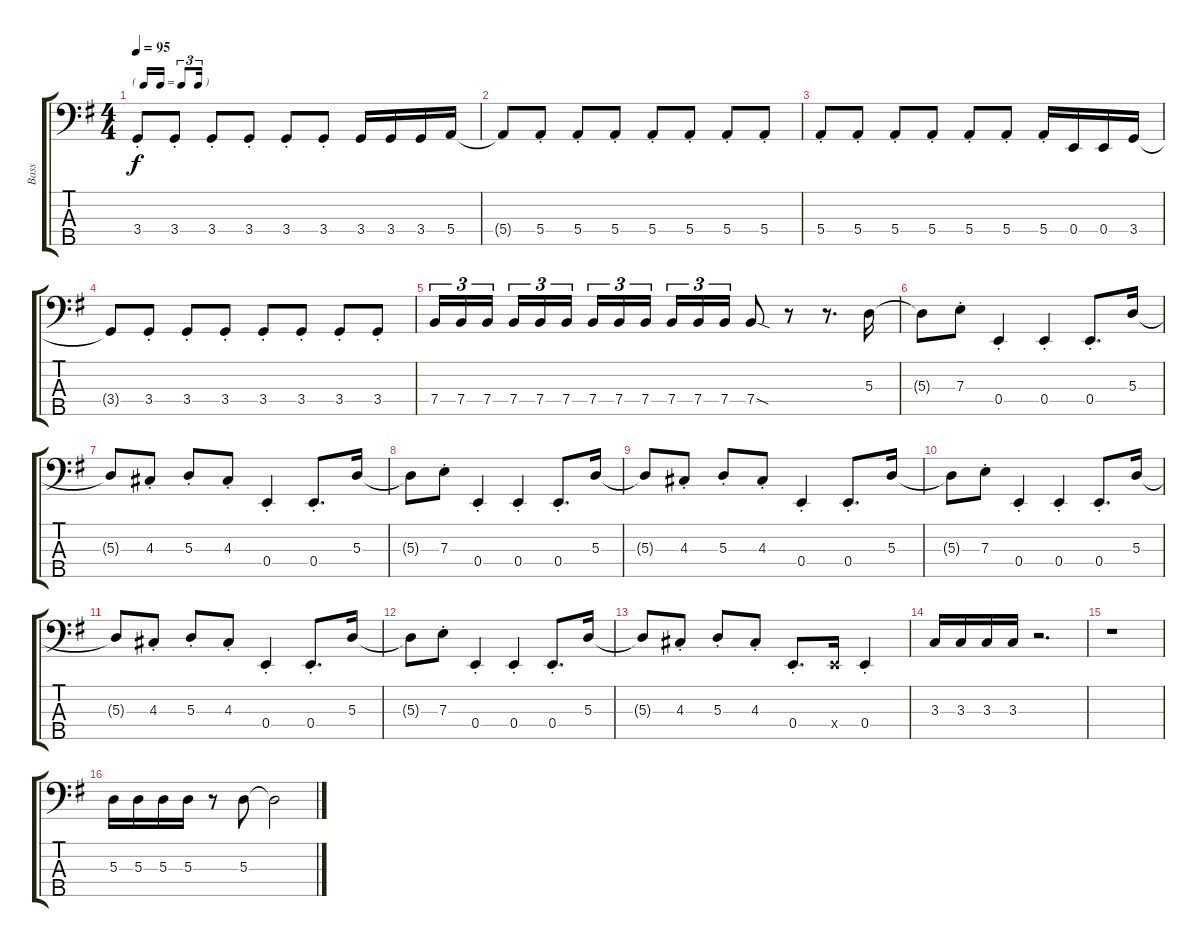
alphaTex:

\track ("Bass" "Bass") {instrument electricbassfinger}
\staff {score tabs}
\tuning (G2 D2 A1 E1 B0) {hide}
\ts (4 4)
\tf triplet16th
\tempo 95
\clef f4
\ks eminor
3.4{st}.8{dy f} 3.4{st}.8 3.4{st}.8 3.4{st}.8 3.4{st}.8 3.4{st}.8 3.4.16 3.4.16 3.4.16 5.4.16 |
5.4{t}.8 5.4{st}.8 5.4{st}.8 5.4{st}.8 5.4{st}.8 5.4{st}.8 5.4{st}.8 5.4{st}.8 |
5.4{st}.8 5.4{st}.8 5.4{st}.8 5.4{st}.8 5.4{st}.8 5.4{st}.8 5.4{st}.16 0.4.16 0.4.16 3.4.16 |
3.4{t}.8 3.4{st}.8 3.4{st}.8 3.4{st}.8 3.4{st}.8 3.4{st}.8 3.4{st}.8 3.4{st}.8 |
7.4.16{tu (3 2)} 7.4.16{tu (3 2)} 7.4.16{tu (3 2) beam splitsecondary} 7.4.16{tu (3 2)} 7.4.16{tu (3 2)} 7.4.16{tu (3 2)} 7.4.16{tu (3 2)} 7.4.16{tu (3 2)} 7.4.16{tu (3 2) beam splitsecondary} 7.4.16{tu (3 2)} 7.4.16{tu (3 2)} 7.4.16{tu (3 2)} 7.4{sod}.8 r.8 r.8{d} 5.3.16 |
5.3{t}.8 7.3{st}.8 0.4{st}.4 0.4{st}.4 0.4{st}.8{d} 5.3.16 |
5.3{t}.8 4.3{st}.8 5.3{st}.8 4.3{st}.8 0.4{st}.4 0.4{st}.8{d} 5.3.16 |
5.3{t}.8 7.3{st}.8 0.4{st}.4 0.4{st}.4 0.4{st}.8{d} 5.3.16 |
5.3{t}.8 4.3{st}.8 5.3{st}.8 4.3{st}.8 0.4{st}.4 0.4{st}.8{d} 5.3.16 |
5.3{t}.8 7.3{st}.8 0.4{st}.4 0.4{st}.4 0.4{st}.8{d} 5.3.16 |
5.3{t}.8 4.3{st}.8 5.3{st}.8 4.3{st}.8 0.4{st}.4 0.4{st}.8{d} 5.3.16 |
5.3{t}.8 7.3{st}.8 0.4{st}.4 0.4{st}.4 0.4{st}.8{d} 5.3.16 |
5.3{t}.8 4.3{st}.8 5.3{st}.8 4.3{st}.8 0.4{st}.8{d} 0.4{x}.16 0.4{st}.4 |
3.3.16 3.3.16 3.3.16 3.3.16 r.2{d} |
r.1 |
5.3.16 5.3.16 5.3.16 5.3.16 r.8 5.3.8 5.3{t}.2
